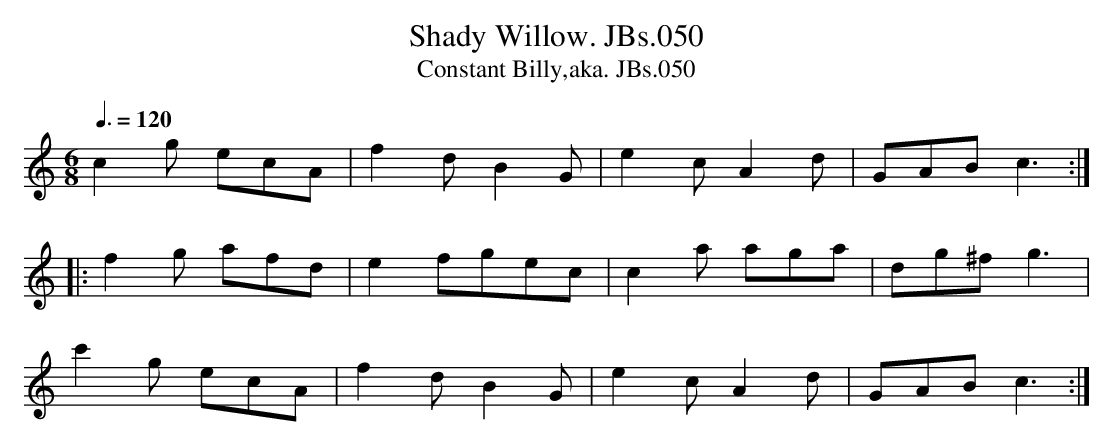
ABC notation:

X:1
T:Shady Willow. JBs.050
T:Constant Billy,aka. JBs.050
M:6/8
L:1/8
Q:3/8=120
K:C
c2 g ecA|f2dB2G|e2cA2d|GAB c3:|
|:f2g afd|e2fgec|c2a aga|dg^f g3|
c'2g ecA|f2dB2G|e2cA2d|GAB c3:|
